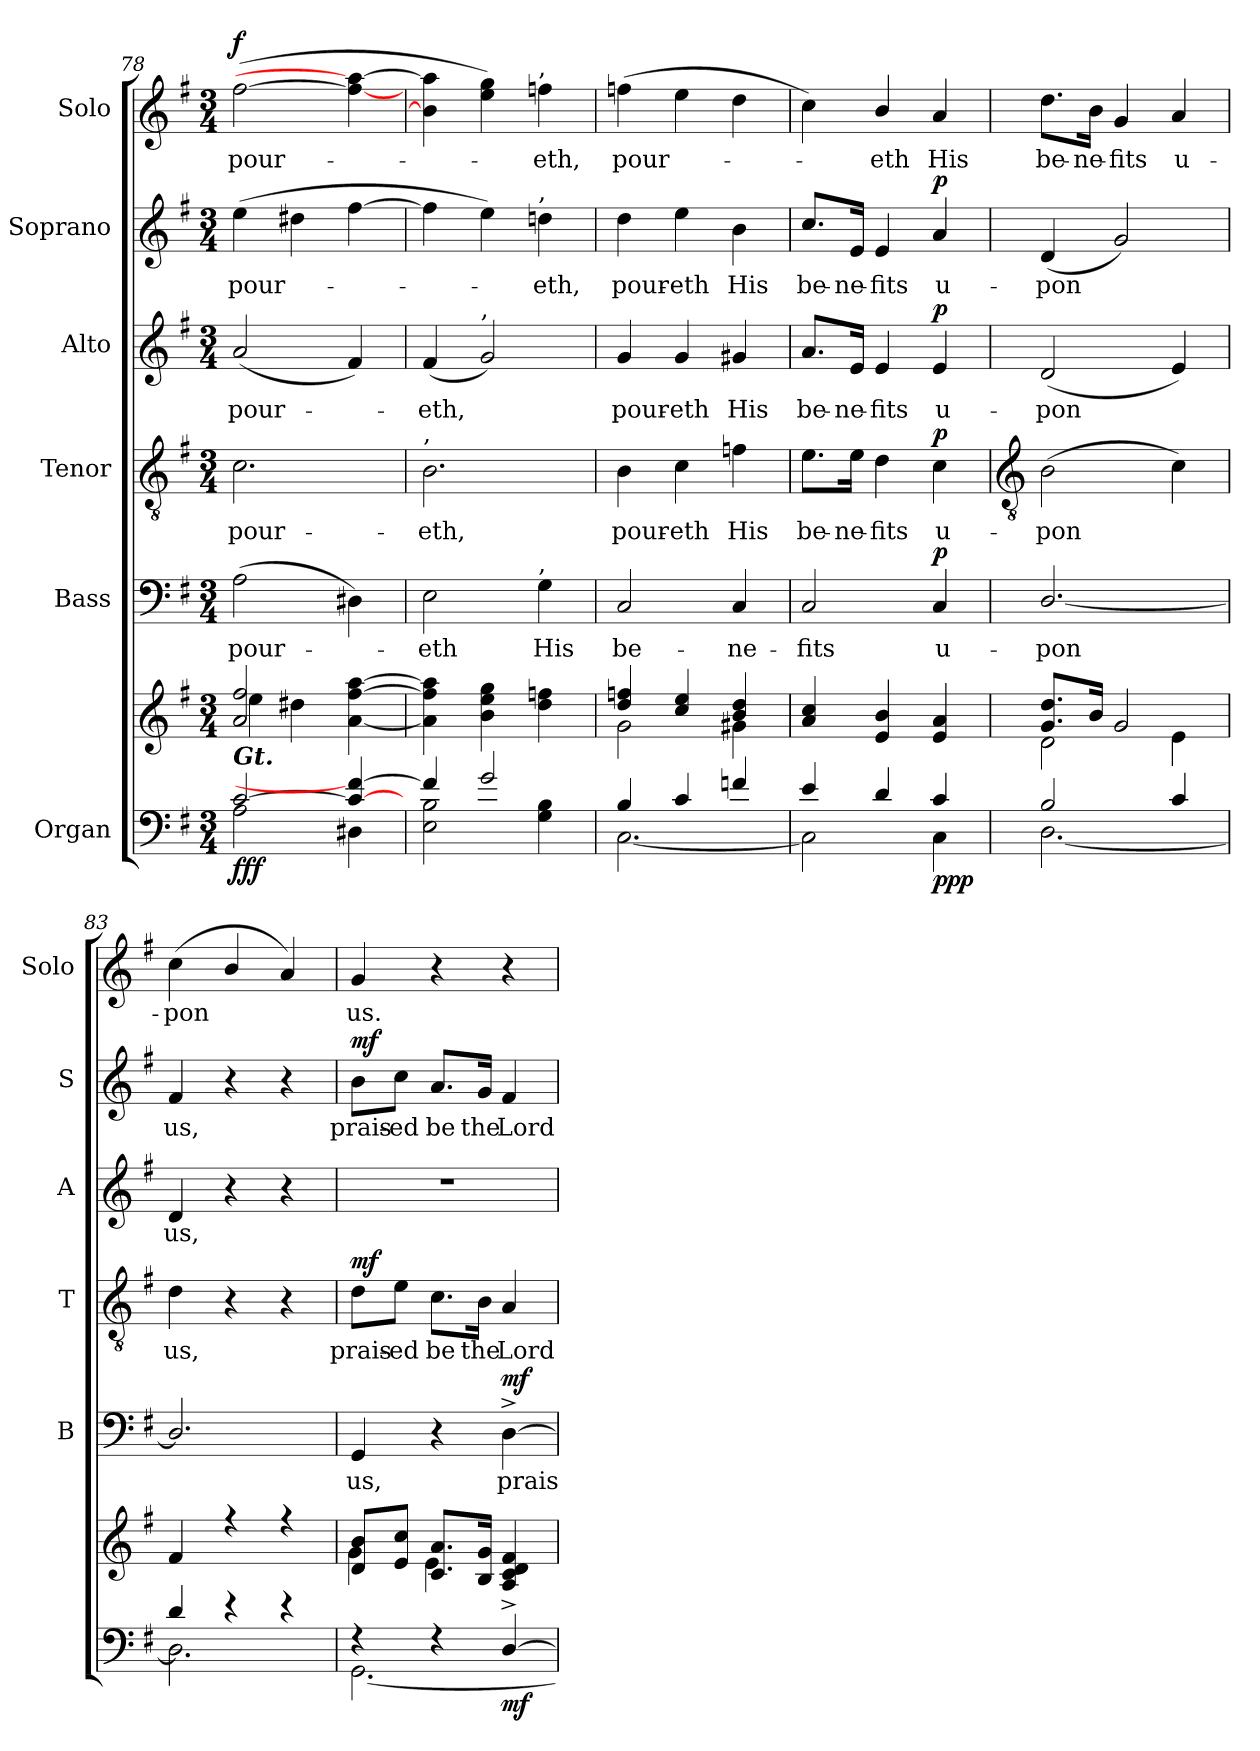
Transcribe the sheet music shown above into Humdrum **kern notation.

**kern	**kern	**dynam	**kern	**text	**dynam	**kern	**text	**dynam	**kern	**text	**dynam	**kern	**text	**dynam	**kern	**text	**dynam
*part6	*part6	*part6	*part5	*part5	*part5	*part4	*part4	*part4	*part3	*part3	*part3	*part2	*part2	*part2	*part1	*part1	*part1
*staff7	*staff6	*staff6/7	*staff5	*staff5	*staff5	*staff4	*staff4	*staff4	*staff3	*staff3	*staff3	*staff2	*staff2	*staff2	*staff1	*staff1	*staff1
*I"Organ	*	*	*I"Bass	*	*	*I"Tenor	*	*	*I"Alto	*	*	*I"Soprano	*	*	*I"Solo	*	*
*	*	*	*I'B	*	*	*I'T	*	*	*I'A	*	*	*I'S	*	*	*I'Solo	*	*
*clefF4	*clefG2	*	*clefF4	*	*	*clefGv2	*	*	*clefG2	*	*	*clefG2	*	*	*clefG2	*	*
*k[f#]	*k[f#]	*	*k[f#]	*	*	*k[f#]	*	*	*k[f#]	*	*	*k[f#]	*	*	*k[f#]	*	*
*G:	*G:	*	*G:	*	*	*G:	*	*	*G:	*	*	*G:	*	*	*G:	*	*
*M3/4	*M3/4	*	*M3/4	*	*	*M3/4	*	*	*M3/4	*	*	*M3/4	*	*	*M3/4	*	*
=78	=78	=78	=78	=78	=78	=78	=78	=78	=78	=78	=78	=78	=78	=78	=78	=78	=78
*^	*^	*	*	*	*	*	*	*	*	*	*	*	*	*	*	*	*
!LO:TX:a:Bi:t=Gt.	!	!	!	!	!	!	!	!	!	!	!	!	!	!	!	!	!	!	!
!	!	!	!	!LO:DY:b=2	!	!LO:LY:b	!	!	!LO:LY:b	!	!	!LO:LY:b	!	!	!LO:LY:b	!	!	!LO:LY:b	!
!	!	!	!	!LO:DY:n=1:b	!	!	!	!	!	!	!	!	!	!	!	!	!	!	!
!	!	!	!	!LO:DY:n=2:b	!	!	!	!	!	!	!	!	!	!	!	!	!	!	!LO:DY:b
[2c/	2A\	2a/ 2ff#/	4ee\	f f f	(>2A	pour-	.	2.c	pour-	.	(<2a	pour-	.	(>4ee	pour-	.	(>[2ff#	pour-	f
.	.	.	4dd#X\	.	.	.	.	.	.	.	.	.	.	4dd#X	.	.	.	.	.
4c/_ 4f#/_	4D#X\	[4a\ [4ff#\ [4aa\	4ryy	.	4D#X)	.	.	.	.	.	4f#)	.	.	[4ff#	.	.	4ff#_ 4aa_	.	.
=79	=79	=79	=79	=79	=79	=79	=79	=79	=79	=79	=79	=79	=79	=79	=79	=79	=79	=79	=79
!	!	!	!	!	!	!	!	!LO:TX:a:t=,	!	!	!	!	!	!	!	!	!	!	!
!	!	!	!	!	!	!LO:LY:b	!	!	!LO:LY:b	!	!	!LO:LY:b	!	!	!	!	!	!	!
4f#/]	2E\ 2B\	4a\] 4ff#\] 4aa\]	2.ryy	.	2E	eth	.	2.B	-eth,	.	(<4f#	eth,	.	4ff#]	.	.	4b] 4aa]	.	.
!	!	!	!	!	!	!	!	!	!	!	!LO:TX:a:t=,	!	!	!	!	!	!	!	!
2g/	.	4b\ 4ee\ 4gg\	.	.	.	.	.	.	.	.	2g)	.	.	4ee)	.	.	4ee 4gg)	.	.
!	!	!	!	!	!	!	!	!	!	!	!	!	!	!	!	!	!LO:TX:a:t=,	!	!
!	!	!	!	!	!	!	!	!	!	!	!	!	!	!LO:TX:a:t=,	!	!	!	!	!
!	!	!	!	!	!LO:TX:a:t=,	!	!	!	!	!	!	!	!	!	!	!	!	!	!
!	!	!	!	!	!	!LO:LY:b	!	!	!	!	!	!	!	!	!LO:LY:b	!	!	!LO:LY:b	!
.	4G\ 4B\	4dd\ 4ffn\	.	.	4G	His	.	.	.	.	.	.	.	4ddn	eth,	.	4ffn	eth,	.
=80	=80	=80	=80	=80	=80	=80	=80	=80	=80	=80	=80	=80	=80	=80	=80	=80	=80	=80	=80
!	!	!	!	!	!	!LO:LY:b	!	!	!LO:LY:b	!	!	!LO:LY:b	!	!	!LO:LY:b	!	!	!LO:LY:b	!
4B/	[2.C\	4dd/ 4ffn/	2g\	.	2C	be-	.	4B	pour-	.	4g	pour-	.	4dd	pour-	.	(>4ffn	pour-	.
!	!	!	!	!	!	!	!	!	!LO:LY:b	!	!	!LO:LY:b	!	!	!LO:LY:b	!	!	!	!
4c/	.	4cc/ 4ee/	.	.	.	.	.	4c	-eth	.	4g	-eth	.	4ee	-eth	.	4ee	.	.
!	!	!	!	!	!	!LO:LY:b	!	!	!LO:LY:b	!	!	!LO:LY:b	!	!	!LO:LY:b	!	!	!	!
4fn/	.	4b/ 4dd/	4g#X\	.	4C	-ne-	.	4fn	His	.	4g#X	His	.	4b	His	.	4dd	.	.
=81	=81	=81	=81	=81	=81	=81	=81	=81	=81	=81	=81	=81	=81	=81	=81	=81	=81	=81	=81
!	!	!	!	!	!	!LO:LY:b	!	!	!LO:LY:b	!	!	!LO:LY:b	!	!	!LO:LY:b	!	!	!	!
4e/	2C\]	4a/ 4cc/	2.ryy	.	2C	-fits	.	8.e\L	be-	.	8.a/L	be-	.	8.cc/L	be-	.	4cc)	.	.
!	!	!	!	!	!	!	!	!	!LO:LY:b	!	!	!LO:LY:b	!	!	!LO:LY:b	!	!	!	!
.	.	.	.	.	.	.	.	16e\Jk	-ne-	.	16e/Jk	-ne-	.	16e/Jk	-ne-	.	.	.	.
!	!	!	!	!	!	!	!	!	!LO:LY:b	!	!	!LO:LY:b	!	!	!LO:LY:b	!	!	!LO:LY:b	!
4d/	.	4e/ 4b/	.	.	.	.	.	4d	-fits	.	4e	-fits	.	4e	-fits	.	4b/	eth	.
!	!	!	!	!LO:DY:b=2	!	!LO:LY:b	!	!	!LO:LY:b	!	!	!LO:LY:b	!	!	!LO:LY:b	!	!	!LO:LY:b	!
!	!	!	!	!LO:DY:n=1:b=2	!	!	!	!	!	!	!	!	!	!	!	!	!	!	!
!	!	!	!	!LO:DY:n=2:b	!	!	!LO:DY:b	!	!	!LO:DY:b	!	!	!LO:DY:b	!	!	!LO:DY:b	!	!	!
4c/	4C\	4e/ 4a/	.	p p p	4C	u-	p	4c	u-	p	4e	u-	p	4a	u-	p	4a	His	.
!!LO:LB:g=z
=82	=82	=82	=82	=82	=82	=82	=82	=82	=82	=82	=82	=82	=82	=82	=82	=82	=82	=82	=82
*	*	*	*	*	*	*	*	*clefGv2	*	*	*	*	*	*	*	*	*	*	*
!	!	!	!	!	!	!LO:LY:b	!	!	!LO:LY:b	!	!	!LO:LY:b	!	!	!LO:LY:b	!	!	!LO:LY:b	!
2B/	[2.D\	8.g/ 8.dd/L	2d\	.	[2.D/	-pon	.	(>2B	-pon	.	(<2d	-pon	.	(<4d	-pon	.	8.dd\L	be-	.
!	!	!	!	!	!	!	!	!	!	!	!	!	!	!	!	!	!	!LO:LY:b	!
.	.	16b/J	.	.	.	.	.	.	.	.	.	.	.	.	.	.	16b\Jk	-ne-	.
!	!	!	!	!	!	!	!	!	!	!	!	!	!	!	!	!	!	!LO:LY:b	!
.	.	2g/	.	.	.	.	.	.	.	.	.	.	.	2g)	.	.	4g	-fits	.
!	!	!	!	!	!	!	!	!	!	!	!	!	!	!	!	!	!	!LO:LY:b	!
4c/	.	.	4e\	.	.	.	.	4c)	.	.	4e)	.	.	.	.	.	4a	u-	.
=83	=83	=83	=83	=83	=83	=83	=83	=83	=83	=83	=83	=83	=83	=83	=83	=83	=83	=83	=83
!	!	!	!	!	!	!	!	!	!LO:LY:b	!	!	!LO:LY:b	!	!	!LO:LY:b	!	!	!LO:LY:b	!
4d/	2.D\]	4f#/	2.ryy	.	2.D/]	.	.	4d	us,	.	4d	us,	.	4f#	us,	.	(<4cc	-pon	.
4r	.	4r	.	.	.	.	.	4r	.	.	4r	.	.	4r	.	.	4b/	.	.
4r	.	4r	.	.	.	.	.	4r	.	.	4r	.	.	4r	.	.	4a)	.	.
=84	=84	=84	=84	=84	=84	=84	=84	=84	=84	=84	=84	=84	=84	=84	=84	=84	=84	=84	=84
!	!	!	!	!LO:DY:b=2	!	!LO:LY:b	!	!	!LO:LY:b	!	!LO:N:vis=1	!	!	!	!LO:LY:b	!	!	!LO:LY:b	!
!	!	!	!	!LO:DY:n=1:b	!	!	!	!	!	!	!	!	!	!	!	!	!	!	!
!	!	!	!	!LO:DY:n=2:b	!	!	!	!	!	!LO:DY:b	!	!	!	!	!	!LO:DY:b	!	!	!
4r	[2.GG\	8d/ 8b/L	4g\	mf mf mf	4GG	us,	.	8d\L	prais-	mf	2.r	.	.	8b\L	prais-	mf	4g	us.	.
!	!	!	!	!	!	!	!	!	!LO:LY:b	!	!	!	!	!	!LO:LY:b	!	!	!	!
.	.	8e/ 8cc/J	.	.	.	.	.	8e\J	-ed	.	.	.	.	8cc\J	-ed	.	.	.	.
!	!	!	!	!	!	!	!	!	!LO:LY:b	!	!	!	!	!	!LO:LY:b	!	!	!	!
4r	.	8.c/ 8.a/L	4e\	.	4r	.	.	8.c\L	be	.	.	.	.	8.a/L	be	.	4r	.	.
!	!	!	!	!	!	!	!	!	!LO:LY:b	!	!	!	!	!	!LO:LY:b	!	!	!	!
.	.	16B/ 16g/J	.	.	.	.	.	16B\Jk	the	.	.	.	.	16g/Jk	the	.	.	.	.
!	!	!	!	!LO:DY:n=3:b=2	!	!LO:LY:b	!LO:DY:b	!	!LO:LY:b	!	!	!	!	!	!LO:LY:b	!	!	!	!
[4D^/	.	4A/ 4c/ 4d/ 4f#/	4ryy	mf	[4D^	prais-	mf	4A	Lord	.	.	.	.	4f#	Lord	.	4r	.	.
*v	*v	*	*	*	*	*	*	*	*	*	*	*	*	*	*	*	*	*	*
*	*v	*v	*	*	*	*	*	*	*	*	*	*	*	*	*	*	*	*
=	=	=	=	=	=	=	=	=	=	=	=	=	=	=	=	=	=
*-	*-	*-	*-	*-	*-	*-	*-	*-	*-	*-	*-	*-	*-	*-	*-	*-	*-
